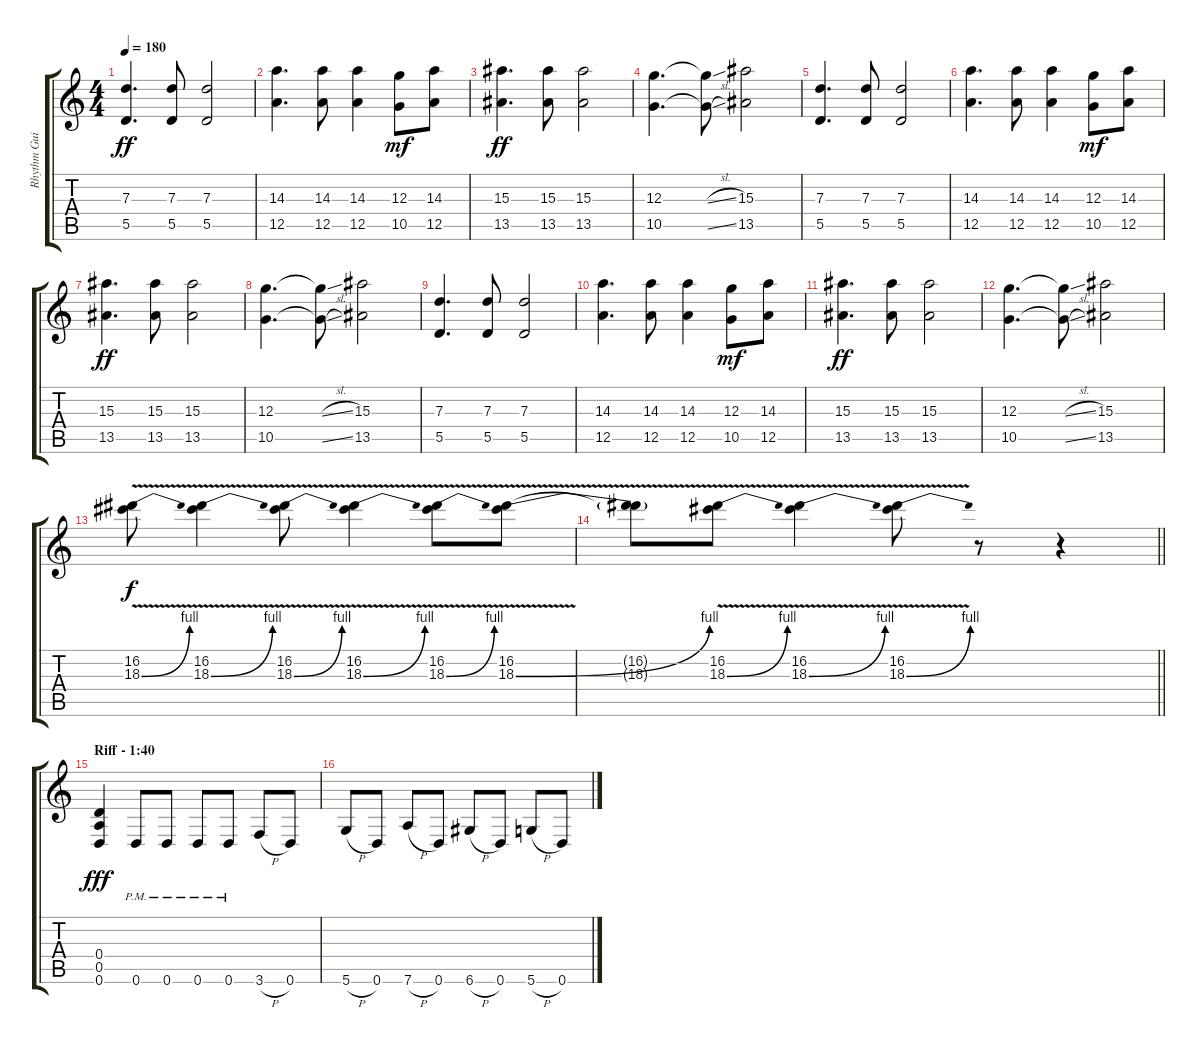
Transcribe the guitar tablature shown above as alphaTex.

\track ("Rhythm Guitar 2" "Rhythm Gui") {instrument distortionguitar}
\staff {score tabs}
\tuning (E4 B3 G3 D3 A2 D2) {hide}
\ts (4 4)
\tempo 180
\clef g2
\ks c
(7.3 5.5).4{d dy ff} (7.3 5.5).8 (7.3 5.5).2 |
(14.3 12.5).4{d} (14.3 12.5).8 (14.3 12.5).4 (12.3 10.5).8{dy mf} (14.3 12.5).8 |
(15.3 13.5).4{d dy ff} (15.3 13.5).8 (15.3 13.5).2 |
(12.3 10.5).4{d} (12.3{sl t} 10.5{sl t}).8 (15.3 13.5).2 |
(7.3 5.5).4{d} (7.3 5.5).8 (7.3 5.5).2 |
(14.3 12.5).4{d} (14.3 12.5).8 (14.3 12.5).4 (12.3 10.5).8{dy mf} (14.3 12.5).8 |
(15.3 13.5).4{d dy ff} (15.3 13.5).8 (15.3 13.5).2 |
(12.3 10.5).4{d} (12.3{sl t} 10.5{sl t}).8 (15.3 13.5).2 |
(7.3 5.5).4{d} (7.3 5.5).8 (7.3 5.5).2 |
(14.3 12.5).4{d} (14.3 12.5).8 (14.3 12.5).4 (12.3 10.5).8{dy mf} (14.3 12.5).8 |
(15.3 13.5).4{d dy ff} (15.3 13.5).8 (15.3 13.5).2 |
(12.3 10.5).4{d} (12.3{sl t} 10.5{sl t}).8 (15.3 13.5).2 |
(16.2 18.3{be (bend 0 0 60 4) v}).8{dy f} (16.2 18.3{be (bend 0 0 60 4) v}).4 (16.2 18.3{be (bend 0 0 60 4) v}).8 (16.2 18.3{be (bend 0 0 60 4) v}).4 (16.2 18.3{be (bend 0 0 60 4) v}).8 (16.2 18.3{be (bend 0 0 60 4) v}).8 |
\barLineRight lightlight
(16.2{t} 18.3{t}).8 (16.2 18.3{be (bend 0 0 60 4) v}).8 (16.2 18.3{be (bend 0 0 60 4) v}).4 (16.2 18.3{be (bend 0 0 60 4) v}).8 r.8 r.4 |
\section ("" "Riff - 1:40")
(0.4 0.5 0.6).4{dy fff volume 13 balance 16} 0.6{pm}.8 0.6{pm}.8 0.6{pm}.8 0.6{pm}.8 3.6{h}.8 0.6.8 |
5.6{h}.8 0.6.8 7.6{h}.8 0.6.8 6.6{h}.8 0.6.8 5.6{h}.8 0.6.8
